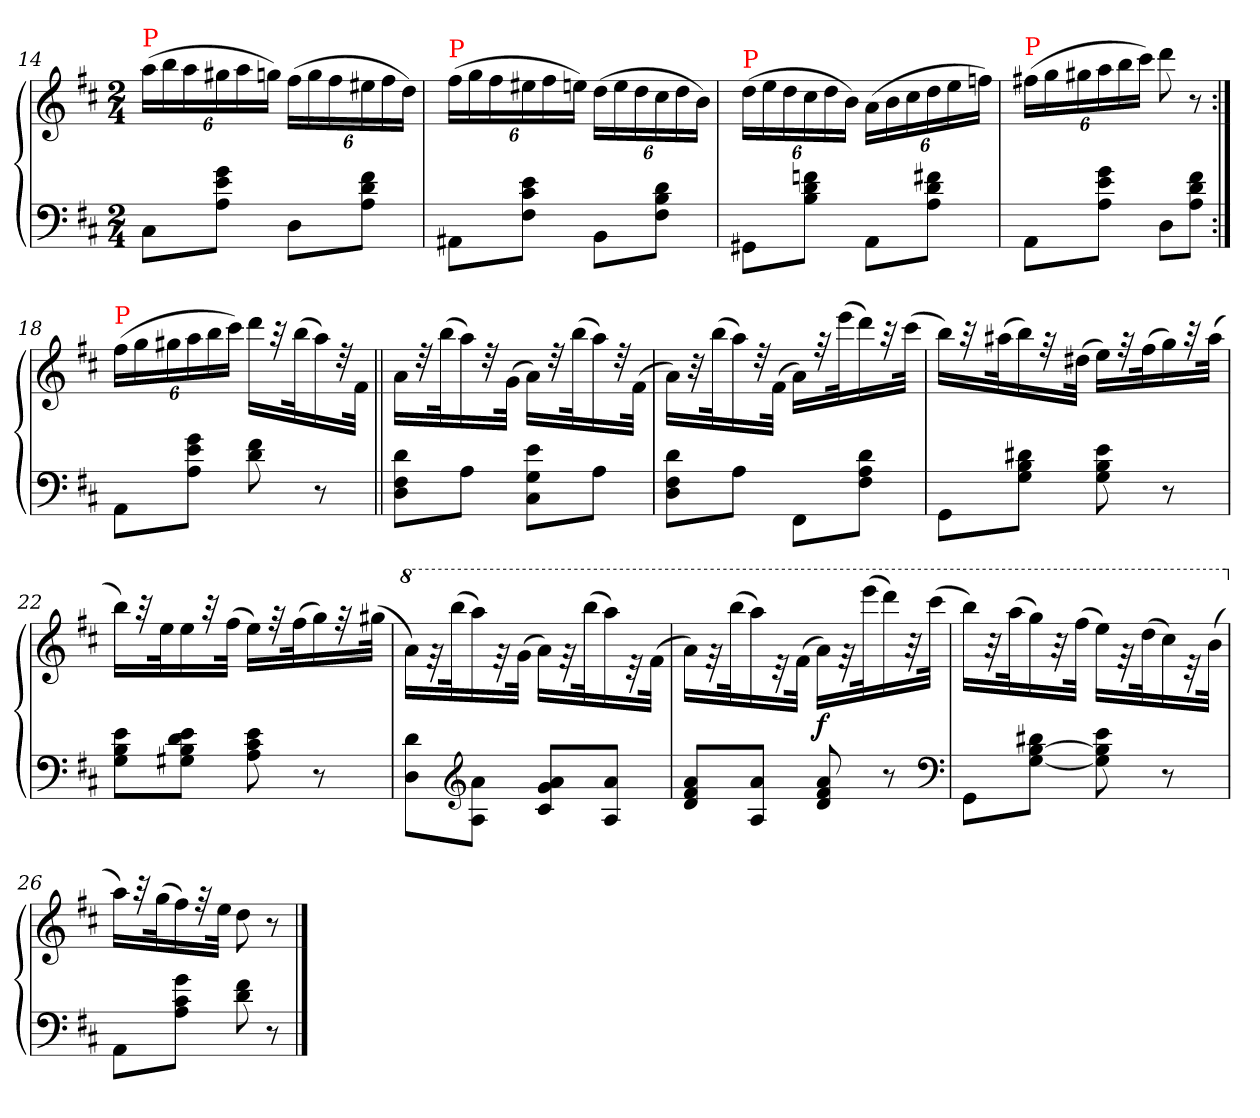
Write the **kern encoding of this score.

**kern	**kern	**dynam
*part1	*part1	*part1
*staff2	*staff1	*staff1/2
*clefF4	*clefG2	*
*k[f#c#]	*k[f#c#]	*
*D:	*D:	*
*M2/4	*M2/4	*
*	*Xbrackettup	*
=14	=14	=14
!	!LO:TX:a:color=red:t=P	!
8C#L	(>24aaLL	.
.	24bb	.
.	24aa	.
8g 8e 8AJ	24gg#X	.
.	24aa	.
.	24ggnJJ)	.
8DL	(>24ff#LL	.
.	24gg	.
.	24ff#	.
8f# 8d 8AJ	24ee#X	.
.	24ff#	.
.	24ddJJ)	.
=15	=15	=15
!	!LO:TX:a:color=red:t=P	!
8AA#XL	(>24ff#LL	.
.	24gg	.
.	24ff#	.
8e 8c# 8F#J	24ee#X	.
.	24ff#	.
.	24eenJJ)	.
8BBL	(>24ddLL	.
.	24ee	.
.	24dd	.
8d 8B 8F#J	24cc#	.
.	24dd	.
.	24bJJ)	.
=16	=16	=16
!	!LO:TX:a:color=red:t=P	!
8GG#XL	(>24ddLL	.
.	24ee	.
.	24dd	.
8fn 8d 8BJ	24cc#	.
.	24dd	.
.	24bJJ)	.
8AAL	(>24aLL	.
.	24b	.
.	24cc#	.
8f#X 8d 8AJ	24dd	.
.	24ee	.
.	24ffnJJ)	.
=17	=17	=17
!	!LO:TX:a:color=red:t=P	!
8AAL	(>24ff#XLL	.
.	24gg	.
.	24gg#X	.
8g 8e 8AJ	24aa	.
.	24bb	.
.	24ccc#JJ)	.
8DL	8ddd	.
8f# 8d 8AJ	8r	.
=18:|!	=18:|!	=18:|!
!	!LO:TX:a:color=red:t=P	!
8AAL	(>24ff#LL	.
.	24gg	.
.	24gg#X	.
8g 8e 8AJ	24aa	.
.	24bb	.
.	24ccc#JJ)	.
8f# 8d	16dddLL	.
.	32raa	.
.	(>32bbk	.
8r	16aa)	.
.	32rdd	.
.	32f#JJk	.
=19||	=19||	=19||
8d 8F# 8DL	16aLL	.
.	32rdd	.
.	(>32bbk	.
8AJ	16aa)	.
.	32rdd	.
.	(>32gJJk	.
8e 8G 8C#L	16aLL)	.
.	32rdd	.
.	(>32bbk	.
8AJ	16aa)	.
.	32rdd	.
.	(>32f#JJk	.
=20	=20	=20
8d 8F# 8DL	16aLL)	.
.	32r	.
.	(>32bbk	.
8AJ	16aa)	.
.	32rdd	.
.	(>32f#JJk	.
8FF#L	16aLL)	.
.	32rff	.
.	(>32eeek	.
8d 8A 8F#J	16ddd)	.
.	32raa	.
.	(>32ccc#JJk	.
=21	=21	=21
8GGL	16bbLL)	.
.	32raa	.
.	(>32aa#Xk	.
8d#X 8B 8GJ	16bb)	.
.	32rff	.
.	(>32dd#XJJk	.
8e 8B 8G	16eeLL)	.
.	32rff	.
.	(>32ff#k	.
8r	16gg)	.
.	32raa	.
.	(>32aa#JJk	.
=22	=22	=22
8e 8B 8GL	16bbLL)	.
.	32raa	.
.	32eek	.
8e 8d 8B 8G#XJ	16ee	.
.	32raa	.
.	(>32ff#JJk	.
8e 8c# 8A	16eeLL)	.
.	32rff	.
.	(>32ff#k	.
8r	16gg)	.
.	32rff	.
.	(>32gg#XJJk	.
=23	=23	=23
*	*8va	*
8d\ 8D\L	16aaLL)	.
.	32ree	.
.	(>32bbbk	.
*clefG2	*	*
8a\ 8A\J	16aaa)	.
.	32ree	.
.	(>32ggJJk	.
8a 8g 8c#L	16aaLL)	.
.	32ree	.
.	(>32bbbk	.
8a 8AJ	16aaa)	.
.	32rcc	.
.	(>32ff#JJk	.
=24	=24	=24
8a 8f# 8dL	16aaLL)	.
.	32ree	.
.	(>32bbbk	.
8a 8AJ	16aaa)	.
.	32rcc	.
.	(>32ff#JJk	.
8a 8f# 8d	16aaLL)	f
.	32ree	.
.	(>32eeeek	.
8r	16dddd)	.
.	32rgg	.
.	(>32cccc#JJk	.
*clefF4	*	*
=25	=25	=25
8GGL	16bbbLL)	.
.	32rgg	.
.	(>32aaak	.
8d#X [8B [8GJ	16ggg)	.
.	32rgg	.
.	(>32fff#JJk	.
8e 8B] 8G]	16eeeLL)	.
.	32ree	.
.	(>32dddk	.
8r	16ccc#)	.
.	32rcc	.
.	(>32bbJJk	.
=26	=26	=26
*	*X8va	*
8AAL	16aaLL)	.
.	32raa	.
.	(>32ggk	.
8g 8c# 8AJ	16ff#)	.
.	32rff	.
.	32eeJJk	.
8f# 8d	8dd	.
8r	8r	.
==	==	==
*-	*-	*-
